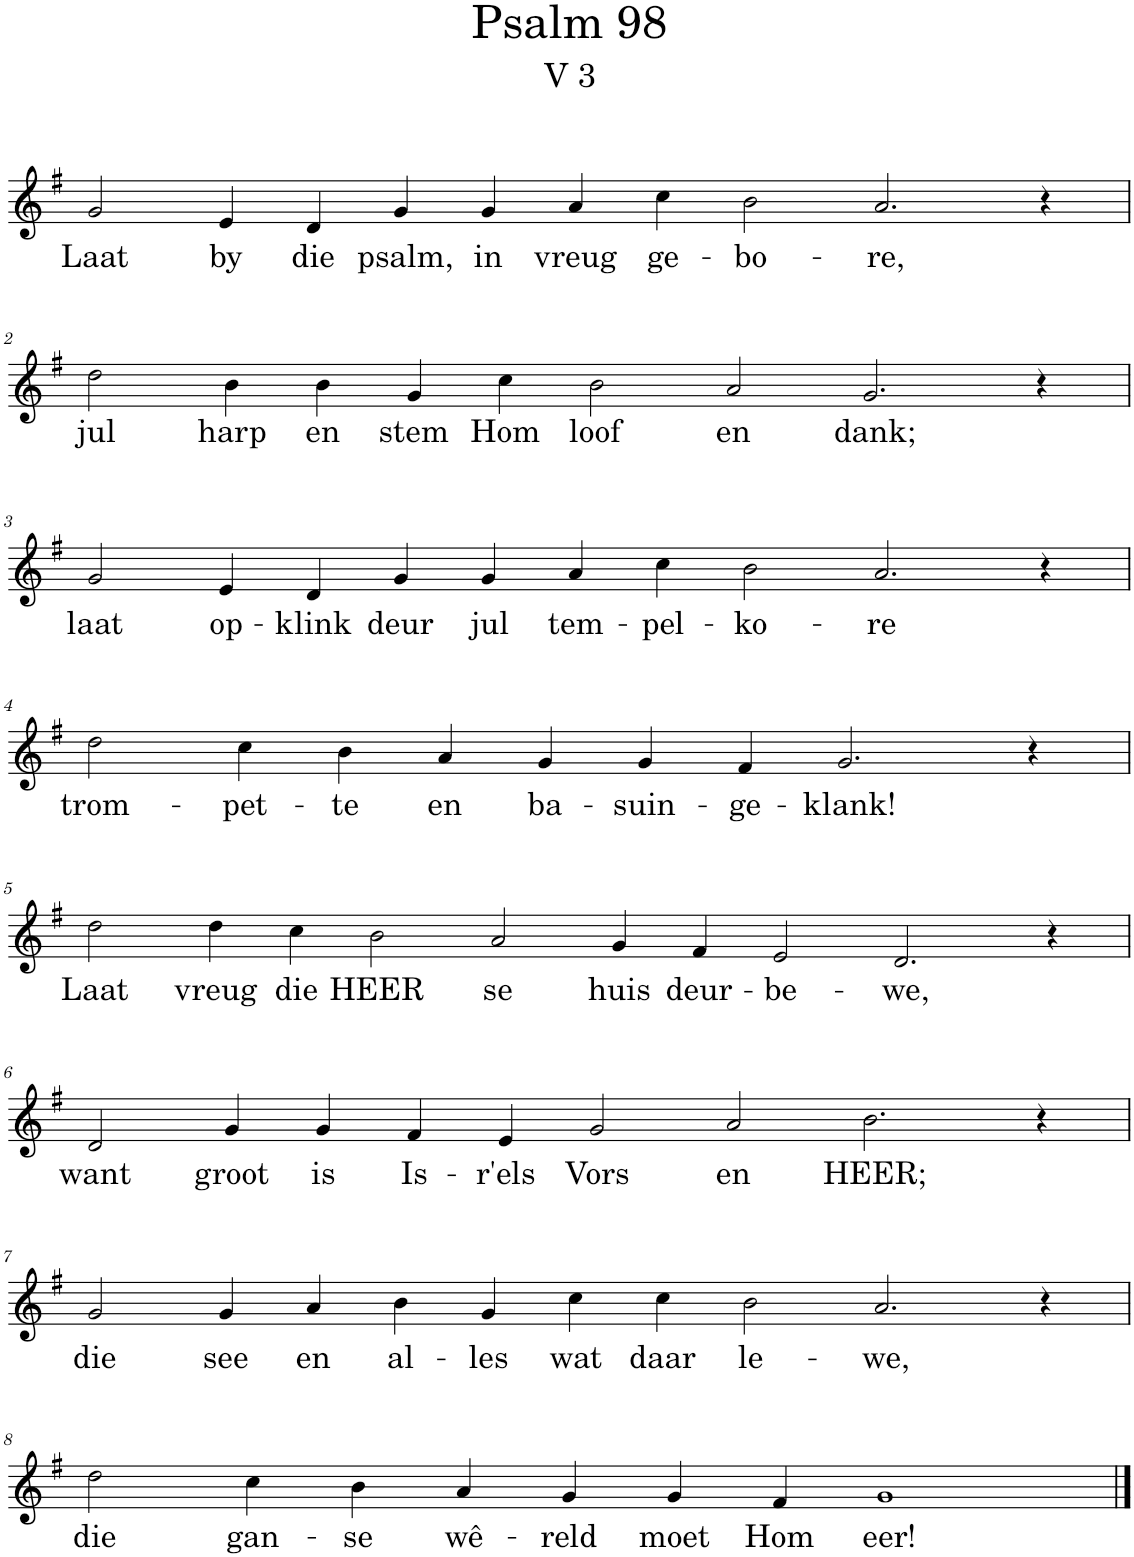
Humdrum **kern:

**kern	**text
*part1	*part1
*staff1	*staff1
*I"Pipe Organ	*
*I'Org.	*
*clefG2	*
*k[f#]	*
*M14/4	*
=1	=1
!	!LO:LY:b
2g/	Laat
!	!LO:LY:b
4e/	by
!	!LO:LY:b
4d/	die
!	!LO:LY:b
4g/	psalm,
!	!LO:LY:b
4g/	in
!	!LO:LY:b
4a/	vreug
!	!LO:LY:b
4cc\	ge-
!	!LO:LY:b
2b\	-bo-
!	!LO:LY:b
2.a/	-re,
4r	.
!!LO:LB:g=z
=2	=2
!	!LO:LY:b
2dd\	jul
!	!LO:LY:b
4b\	harp
!	!LO:LY:b
4b\	en
!	!LO:LY:b
4g/	stem
!	!LO:LY:b
4cc\	Hom
!	!LO:LY:b
2b\	loof
!	!LO:LY:b
2a/	en
!	!LO:LY:b
2.g/	dank;
4r	.
!!LO:LB:g=z
=3	=3
!	!LO:LY:b
2g/	laat
!	!LO:LY:b
4e/	op-
!	!LO:LY:b
4d/	-klink
!	!LO:LY:b
4g/	deur
!	!LO:LY:b
4g/	jul
!	!LO:LY:b
4a/	tem-
!	!LO:LY:b
4cc\	-pel-
!	!LO:LY:b
2b\	-ko-
!	!LO:LY:b
2.a/	-re
4r	.
!!LO:LB:g=z
=4	=4
*M12/4	*
!	!LO:LY:b
2dd\	trom-
!	!LO:LY:b
4cc\	-pet-
!	!LO:LY:b
4b\	-te
!	!LO:LY:b
4a/	en
!	!LO:LY:b
4g/	ba-
!	!LO:LY:b
4g/	-suin-
!	!LO:LY:b
4f#/	-ge-
!	!LO:LY:b
2.g/	-klank!
4r	.
!!LO:LB:g=z
=5	=5
*M16/4	*
!	!LO:LY:b
2dd\	Laat
!	!LO:LY:b
4dd\	vreug
!	!LO:LY:b
4cc\	die
!	!LO:LY:b
2b\	HEER
!	!LO:LY:b
2a/	se
!	!LO:LY:b
4g/	huis
!	!LO:LY:b
4f#/	deur-
!	!LO:LY:b
2e/	-be-
!	!LO:LY:b
2.d/	-we,
4r	.
!!LO:LB:g=z
=6	=6
*M14/4	*
!	!LO:LY:b
2d/	want
!	!LO:LY:b
4g/	groot
!	!LO:LY:b
4g/	is
!	!LO:LY:b
4f#/	Is-
!	!LO:LY:b
4e/	-r'els
!	!LO:LY:b
2g/	Vors
!	!LO:LY:b
2a/	en
!	!LO:LY:b
2.b\	HEER;
4r	.
!!LO:LB:g=z
=7	=7
!	!LO:LY:b
2g/	die
!	!LO:LY:b
4g/	see
!	!LO:LY:b
4a/	en
!	!LO:LY:b
4b\	al-
!	!LO:LY:b
4g/	-les
!	!LO:LY:b
4cc\	wat
!	!LO:LY:b
4cc\	daar
!	!LO:LY:b
2b\	le-
!	!LO:LY:b
2.a/	-we,
4r	.
!!LO:LB:g=z
=8	=8
*M12/4	*
!	!LO:LY:b
2dd\	die
!	!LO:LY:b
4cc\	gan-
!	!LO:LY:b
4b\	-se
!	!LO:LY:b
4a/	wê-
!	!LO:LY:b
4g/	-reld
!	!LO:LY:b
4g/	moet
!	!LO:LY:b
4f#/	Hom
!	!LO:LY:b
1g	eer!
==	==
*-	*-
